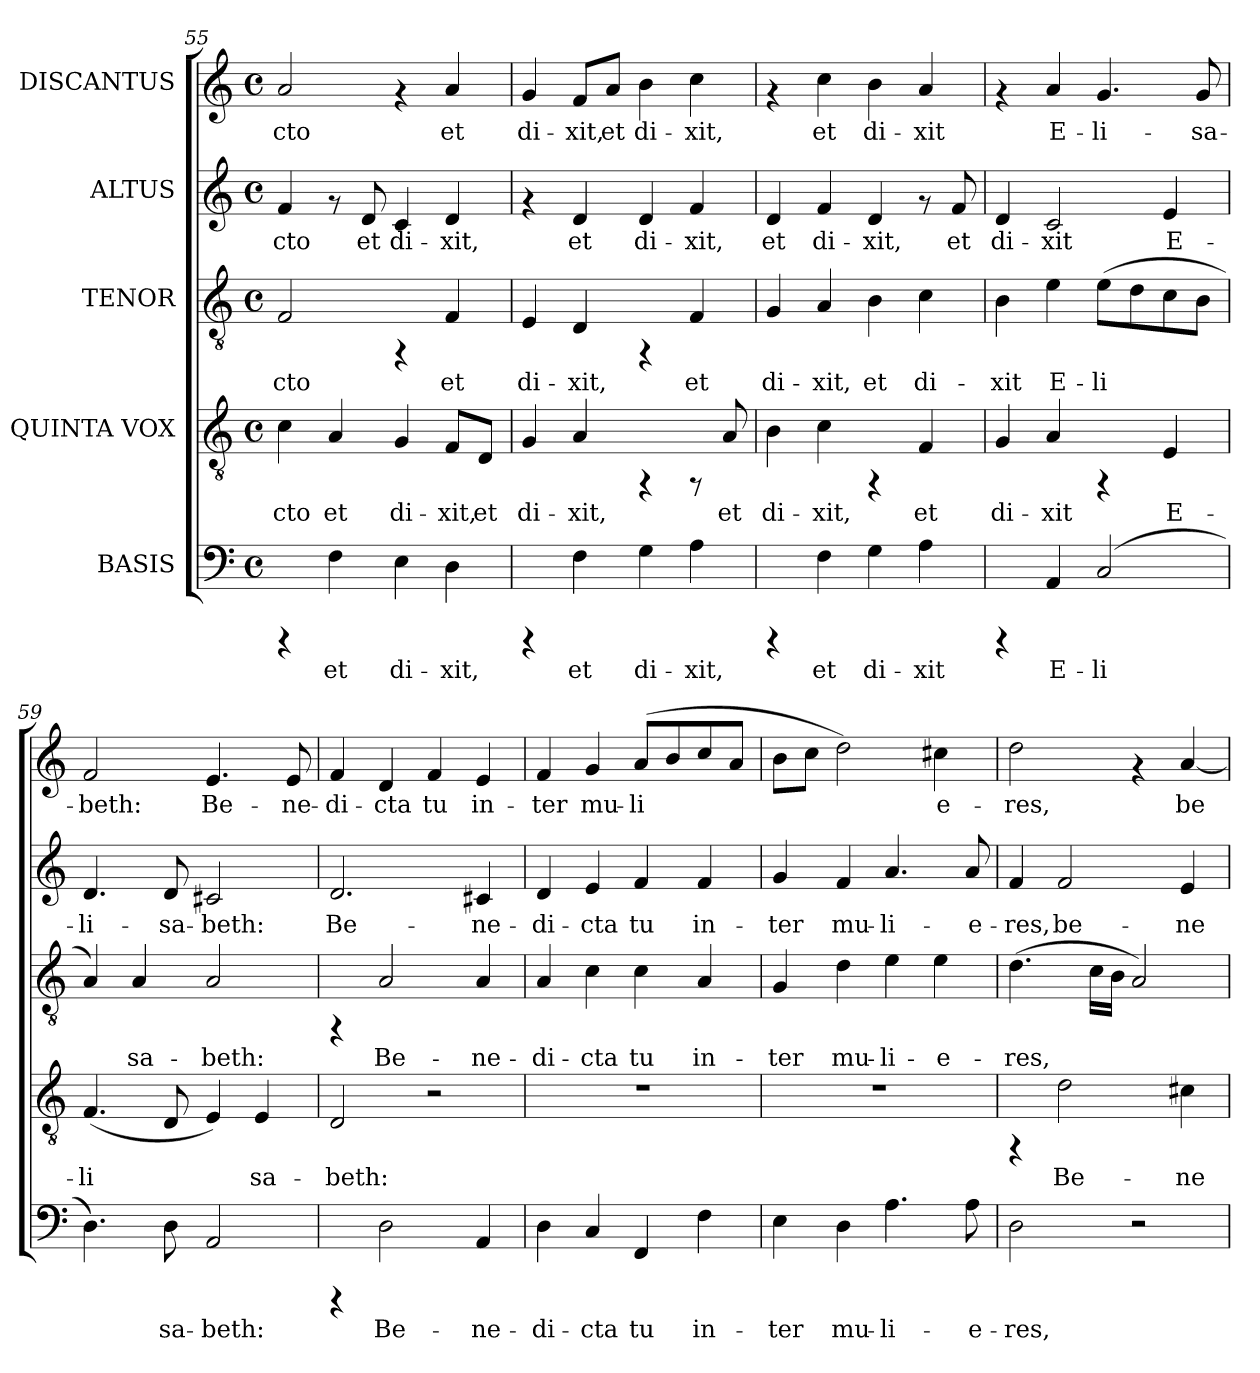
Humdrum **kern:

**kern	**text	**kern	**text	**kern	**text	**kern	**text	**kern	**text
*part5	*part5	*part4	*part4	*part3	*part3	*part2	*part2	*part1	*part1
*staff5	*staff5	*staff4	*staff4	*staff3	*staff3	*staff2	*staff2	*staff1	*staff1
*I"BASIS	*	*I"QUINTA VOX	*	*I"TENOR	*	*I"ALTUS	*	*I"DISCANTUS	*
*clefF4	*	*clefGv2	*	*clefGv2	*	*clefG2	*	*clefG2	*
*k[]	*	*k[]	*	*k[]	*	*k[]	*	*k[]	*
*C:	*	*C:	*	*C:	*	*C:	*	*C:	*
*M4/4	*	*M4/4	*	*M4/4	*	*M4/4	*	*M4/4	*
*met(c)	*	*met(c)	*	*met(c)	*	*met(c)	*	*met(c)	*
=55	=55	=55	=55	=55	=55	=55	=55	=55	=55
!	!	!	!LO:LY:b:cj	!	!LO:LY:b:rj	!	!LO:LY:b:rj	!	!LO:LY:b:cj
4rCCC	.	4c\	-cto	2F/	-cto	4f/	-cto	2a/	-cto
!	!LO:LY:b:cj	!	!LO:LY:b:cj	!	!	!	!	!	!
4F\	et	4A/	et	.	.	8rf	.	.	.
!	!	!	!	!	!	!	!LO:LY:b:rj	!	!
.	.	.	.	.	.	8d/	et	.	.
!	!LO:LY:b:cj	!	!LO:LY:b:cj	!	!	!	!LO:LY:b:rj	!	!
4E\	di-	4G/	di-	4rFF	.	4c/	di-	4rf	.
!	!LO:LY:b:cj	!	!LO:LY:b:cj	!	!LO:LY:b:rj	!	!LO:LY:b:rj	!	!LO:LY:b:cj
4D\	-xit,	8F/L	-xit,	4F/	et	4d/	-xit,	4a/	et
!	!	!	!LO:LY:b:cj	!	!	!	!	!	!
.	.	8D/J	et	.	.	.	.	.	.
=56	=56	=56	=56	=56	=56	=56	=56	=56	=56
!	!	!	!LO:LY:b:cj	!	!LO:LY:b:rj	!	!	!	!LO:LY:b:cj
4rCCC	.	4G/	di-	4E/	di-	4rf	.	4g/	di-
!	!LO:LY:b:cj	!	!LO:LY:b:cj	!	!LO:LY:b:rj	!	!LO:LY:b:rj	!	!LO:LY:b:cj
4F\	et	4A/	-xit,	4D/	-xit,	4d/	et	8f/L	-xit,
!	!	!	!	!	!	!	!	!	!LO:LY:b:cj
.	.	.	.	.	.	.	.	8a/J	et
!	!LO:LY:b:cj	!	!	!	!	!	!LO:LY:b:rj	!	!LO:LY:b:cj
4G\	di-	4rFF	.	4rFF	.	4d/	di-	4b\	di-
!	!LO:LY:b:cj	!	!	!	!LO:LY:b:rj	!	!LO:LY:b:rj	!	!LO:LY:b:cj
4A\	-xit,	8rFF	.	4F/	et	4f/	-xit,	4cc\	-xit,
!	!	!	!LO:LY:b:cj	!	!	!	!	!	!
.	.	8A/	et	.	.	.	.	.	.
=57	=57	=57	=57	=57	=57	=57	=57	=57	=57
!	!	!	!LO:LY:b:cj	!	!LO:LY:b:rj	!	!LO:LY:b:rj	!	!
4rCCC	.	4B\	di-	4G/	di-	4d/	et	4rf	.
!	!LO:LY:b:cj	!	!LO:LY:b:cj	!	!LO:LY:b:rj	!	!LO:LY:b:rj	!	!LO:LY:b:cj
4F\	et	4c\	-xit,	4A/	-xit,	4f/	di-	4cc\	et
!	!LO:LY:b:cj	!	!	!	!LO:LY:b:rj	!	!LO:LY:b:rj	!	!LO:LY:b:cj
4G\	di-	4rFF	.	4B\	et	4d/	-xit,	4b\	di-
!	!LO:LY:b:cj	!	!LO:LY:b:cj	!	!LO:LY:b:rj	!	!	!	!LO:LY:b:cj
4A\	-xit	4F/	et	4c\	di-	8rf	.	4a/	-xit
!	!	!	!	!	!	!	!LO:LY:b:rj	!	!
.	.	.	.	.	.	8f/	et	.	.
!!LO:PB:g=z
=58	=58	=58	=58	=58	=58	=58	=58	=58	=58
!	!	!	!LO:LY:b:cj	!	!LO:LY:b:rj	!	!LO:LY:b:rj	!	!
4rCCC	.	4G/	di-	4B\	-xit	4d/	di-	4rf	.
!	!LO:LY:b:cj	!	!LO:LY:b:cj	!	!LO:LY:b:rj	!	!LO:LY:b:rj	!	!LO:LY:b:cj
4AA/	E-	4A/	-xit	4e\	E-	2c/	-xit	4a/	E-
!	!LO:LY:b:cj	!	!	!	!LO:LY:b:rj	!	!	!	!LO:LY:b:cj
(>2C/	-li-	4rFF	.	(>8e\L	-li-	.	.	4.g/	-li-
!	!	!	!	!	!LO:LY:b:rj	!	!	!	!
.	.	.	.	8d\	--	.	.	.	.
!	!	!	!LO:LY:b:cj	!	!LO:LY:b:rj	!	!LO:LY:b:rj	!	!
.	.	4E/	E-	8c\	--	4e/	E-	.	.
!	!	!	!	!	!LO:LY:b:rj	!	!	!	!LO:LY:b:cj
.	.	.	.	8B\J	--	.	.	8g/	-sa-
=59	=59	=59	=59	=59	=59	=59	=59	=59	=59
!	!LO:LY:b:cj	!	!LO:LY:b:cj	!	!LO:LY:b:rj	!	!LO:LY:b:rj	!	!LO:LY:b:cj
4.D\)	--	(<4.F/	-li-	4A/)	--	4.d/	-li-	2f/	-beth:
!	!	!	!	!	!LO:LY:b:rj	!	!	!	!
.	.	.	.	4A/	-sa-	.	.	.	.
!	!LO:LY:b:cj	!	!LO:LY:b:cj	!	!	!	!LO:LY:b:rj	!	!
8D\	-sa-	8D/	--	.	.	8d/	-sa-	.	.
!	!LO:LY:b:cj	!	!LO:LY:b:cj	!	!LO:LY:b:rj	!	!LO:LY:b:rj	!	!LO:LY:b:cj
2AA/	-beth:	4E/)	--	2A/	-beth:	2c#X/	-beth:	4.e/	Be-
!	!	!	!LO:LY:b:cj	!	!	!	!	!	!
.	.	4E/	-sa-	.	.	.	.	.	.
!	!	!	!	!	!	!	!	!	!LO:LY:b:cj
.	.	.	.	.	.	.	.	8e/	-ne-
=60	=60	=60	=60	=60	=60	=60	=60	=60	=60
!	!	!	!LO:LY:b:cj	!	!	!	!LO:LY:b:rj	!	!LO:LY:b:cj
4rCCC	.	2D/	-beth:	4rFF	.	2.d/	Be-	4f/	-di-
!	!LO:LY:b:cj	!	!	!	!LO:LY:b:rj	!	!	!	!LO:LY:b:cj
2D\	Be-	.	.	2A/	Be-	.	.	4d/	-cta
!	!	!	!	!	!	!	!	!	!LO:LY:b:cj
.	.	2r	.	.	.	.	.	4f/	tu
!	!LO:LY:b:cj	!	!	!	!LO:LY:b:rj	!	!LO:LY:b:rj	!	!LO:LY:b:cj
4AA/	-ne-	.	.	4A/	-ne-	4c#X/	-ne-	4e/	in-
=61	=61	=61	=61	=61	=61	=61	=61	=61	=61
!	!LO:LY:b:cj	!	!	!	!LO:LY:b:rj	!	!LO:LY:b:rj	!	!LO:LY:b:cj
4D\	-di-	1r	.	4A/	-di-	4d/	-di-	4f/	-ter
!	!LO:LY:b:cj	!	!	!	!LO:LY:b:rj	!	!LO:LY:b:rj	!	!LO:LY:b:cj
4C/	-cta	.	.	4c\	-cta	4e/	-cta	4g/	mu-
!	!LO:LY:b:cj	!	!	!	!LO:LY:b:rj	!	!LO:LY:b:rj	!	!LO:LY:b:cj
4FF/	tu	.	.	4c\	tu	4f/	tu	(>8a/L	-li-
!	!	!	!	!	!	!	!	!	!LO:LY:b:cj
.	.	.	.	.	.	.	.	8b/	--
!	!LO:LY:b:cj	!	!	!	!LO:LY:b:rj	!	!LO:LY:b:rj	!	!LO:LY:b:cj
4F\	in-	.	.	4A/	in-	4f/	in-	8cc/	--
!	!	!	!	!	!	!	!	!	!LO:LY:b:cj
.	.	.	.	.	.	.	.	8a/J	--
=62	=62	=62	=62	=62	=62	=62	=62	=62	=62
!	!LO:LY:b:cj	!	!	!	!LO:LY:b:rj	!	!LO:LY:b:rj	!	!LO:LY:b:cj
4E\	-ter	1r	.	4G/	-ter	4g/	-ter	8b\L	--
!	!	!	!	!	!	!	!	!	!LO:LY:b:cj
.	.	.	.	.	.	.	.	8cc\J	--
!	!LO:LY:b:cj	!	!	!	!LO:LY:b:rj	!	!LO:LY:b:rj	!	!LO:LY:b:cj
4D\	mu-	.	.	4d\	mu-	4f/	mu-	2dd\)	--
!	!LO:LY:b:cj	!	!	!	!LO:LY:b:rj	!	!LO:LY:b:rj	!	!
4.A\	-li-	.	.	4e\	-li-	4.a/	-li-	.	.
!	!	!	!	!	!LO:LY:b:rj	!	!	!	!LO:LY:b:cj
.	.	.	.	4e\	-e-	.	.	4cc#X\	-e-
!	!LO:LY:b:cj	!	!	!	!	!	!LO:LY:b:rj	!	!
8A\	-e-	.	.	.	.	8a/	-e-	.	.
=63	=63	=63	=63	=63	=63	=63	=63	=63	=63
!	!LO:LY:b:cj	!	!	!	!LO:LY:b:rj	!	!LO:LY:b:rj	!	!LO:LY:b:cj
2D\	-res,	4rFF	.	(>4.d\	-res,	4f/	-res,	2dd\	-res,
!	!	!	!LO:LY:b:cj	!	!	!	!LO:LY:b:rj	!	!
.	.	2d\	Be-	.	.	2f/	be-	.	.
!	!	!	!	!	!LO:LY:b:rj	!	!	!	!
.	.	.	.	16c\L	.	.	.	.	.
!	!	!	!	!	!LO:LY:b:rj	!	!	!	!
.	.	.	.	16B\J	.	.	.	.	.
!	!	!	!	!	!LO:LY:b:rj	!	!	!	!
2r	.	.	.	2A/)	.	.	.	4rf	.
!	!	!	!LO:LY:b:cj	!	!	!	!LO:LY:b:rj	!	!LO:LY:b:cj
.	.	4c#X\	-ne-	.	.	4e/	-ne-	[<4a/	be-
=	=	=	=	=	=	=	=	=	=
*-	*-	*-	*-	*-	*-	*-	*-	*-	*-
